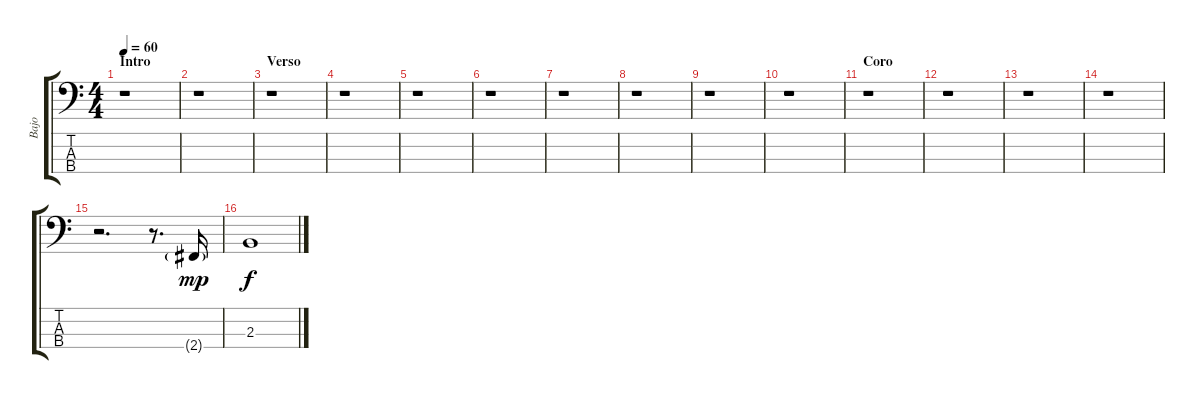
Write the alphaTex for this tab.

\track ("Bajo" "Bajo") {instrument fretlessbass}
\staff {score tabs}
\tuning (G2 D2 A1 E1) {hide}
\ts (4 4)
\section ("" "Intro")
\tempo 60
\clef f4
\ks c
r.1{dy mp instrument fretlessbass} |
r.1 |
\section ("" "Verso")
r.1 |
r.1 |
r.1 |
r.1 |
r.1 |
r.1 |
r.1 |
r.1 |
\section ("" "Coro")
r.1 |
r.1 |
r.1 |
r.1 |
r.2{d} r.8{d} 2.4{g}.16 |
2.3.1{dy f}
